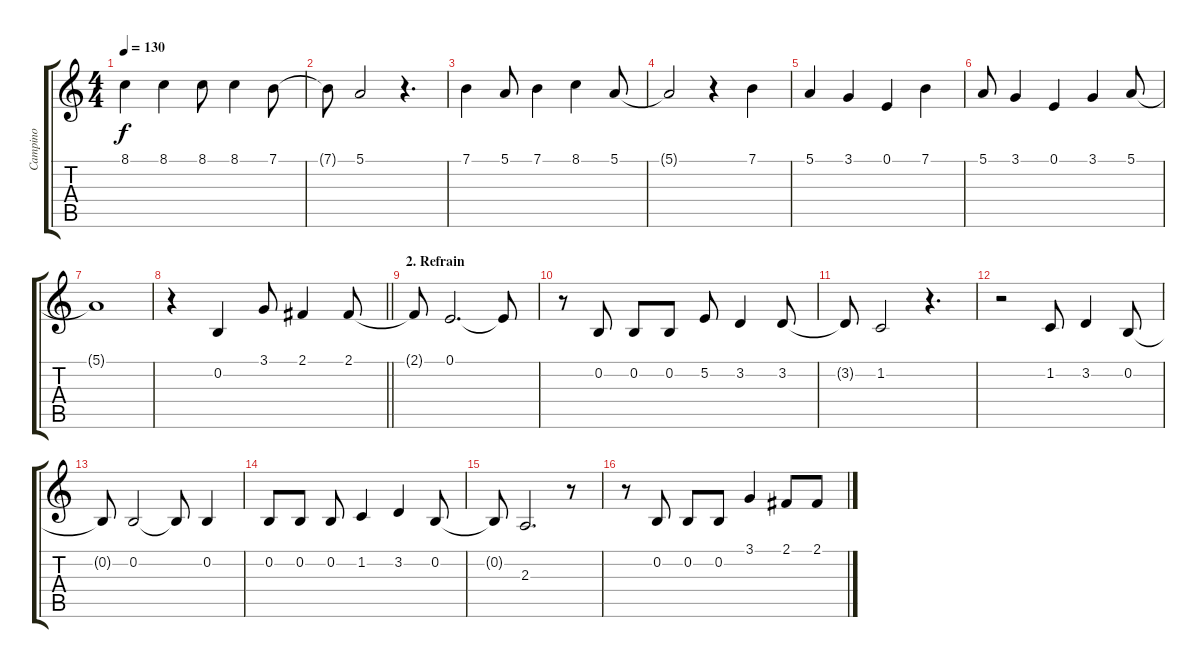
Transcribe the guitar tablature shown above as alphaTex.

\track ("Campino" "Campino") {instrument synthvoice}
\staff {score tabs}
\tuning (E4 B3 G3 D3 A2 E2) {hide}
\ts (4 4)
\tempo 130
\clef g2
\ks c
8.1.4{dy f} 8.1.4 8.1.8 8.1.4 7.1.8 |
7.1{t}.8 5.1.2 r.4{d} |
7.1.4 5.1.8 7.1.4 8.1.4 5.1.8 |
5.1{t}.2 r.4 7.1.4 |
5.1.4 3.1.4 0.1.4 7.1.4 |
5.1.8 3.1.4 0.1.4 3.1.4 5.1.8 |
5.1{t}.1 |
\barLineRight lightlight
r.4 0.2.4 3.1.8 2.1.4 2.1.8 |
\section ("" "2. Refrain")
2.1{t}.8 0.1.2{d} 0.1{t}.8 |
r.8 0.2.8 0.2.8 0.2.8 5.2.8 3.2.4 3.2.8 |
3.2{t}.8 1.2.2 r.4{d} |
r.2 1.2.8 3.2.4 0.2.8 |
0.2{t}.8 0.2.2 0.2{t}.8 0.2.4 |
0.2.8 0.2.8 0.2.8 1.2.4 3.2.4 0.2.8 |
0.2{t}.8 2.3.2{d} r.8 |
r.8 0.2.8 0.2.8 0.2.8 3.1.4 2.1.8 2.1.8
